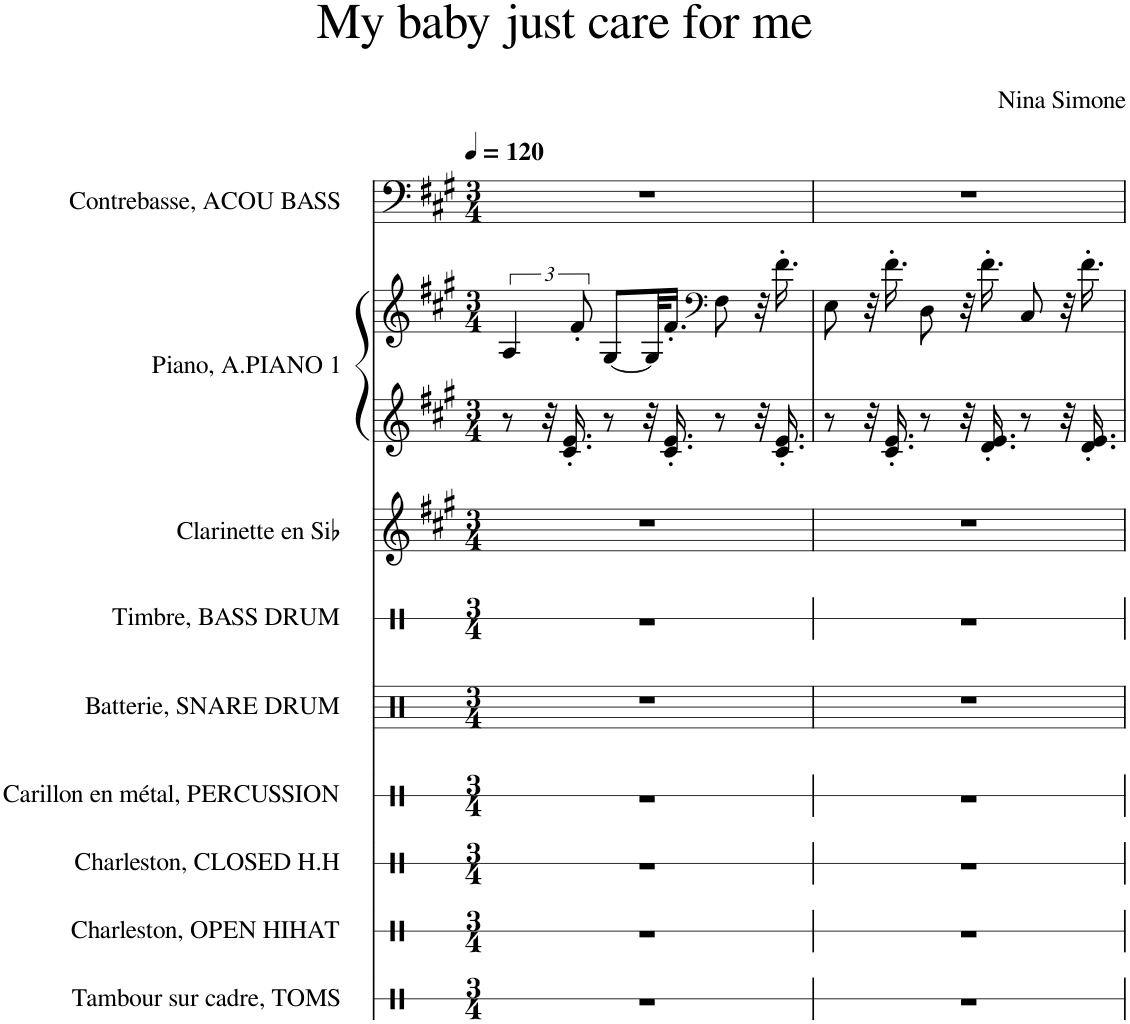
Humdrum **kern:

**kern	**kern	**kern	**kern	**kern	**kern	**kern	**kern	**kern	**kern
*part9	*part8	*part7	*part6	*part5	*part4	*part3	*part2	*part2	*part1
*staff10	*staff9	*staff8	*staff7	*staff6	*staff5	*staff4	*staff3	*staff2	*staff1
*I"Tambour sur cadre, TOMS	*I"Charleston, OPEN HIHAT	*I"Charleston, CLOSED H.H	*I"Carillon en métal, PERCUSSION	*I"Batterie, SNARE DRUM	*I"Timbre, BASS DRUM	*I"Clarinette en Sib	*I"Piano, A.PIANO 1	*	*I"Contrebasse, ACOU BASS
*I'T. cad.	*I'Charleston	*I'Charleston	*I'Car. mét.	*I'Bat.	*I'Tim.	*I'Clar. Sib	*I'Pia.	*	*I'Cb.
*stria1	*stria1	*stria1	*stria1	*	*stria1	*	*	*	*
*clefX	*clefX	*clefX	*clefX	*clefX	*clefX	*clefG2	*clefG2	*clefG2	*clefF4
*	*	*	*	*	*	*Trd1c2	*	*	*Trd7c12
*k[]	*k[]	*k[]	*k[]	*k[]	*k[]	*k[f#c#g#]	*k[f#c#g#]	*k[f#c#g#]	*k[f#c#g#]
*M3/4	*M3/4	*M3/4	*M3/4	*M3/4	*M3/4	*M3/4	*M3/4	*M3/4	*M3/4
*MM120	*MM120	*MM120	*MM120	*MM120	*MM120	*MM120	*MM120	*MM120	*MM120
=1	=1	=1	=1	=1	=1	=1	=1	=1	=1
2.r	2.r	2.r	2.r	2.r	2.r	2.r	8r	6A/	2.r
.	.	.	.	.	.	.	32r	.	.
.	.	.	.	.	.	.	16.c#/' 16.e/'	.	.
.	.	.	.	.	.	.	.	12f#'/	.
.	.	.	.	.	.	.	8r	[8G#/L	.
.	.	.	.	.	.	.	32r	32G#/KL]	.
.	.	.	.	.	.	.	16.c#/' 16.e/'	16.f#'/JJ	.
*	*	*	*	*	*	*	*	*clefF4	*
.	.	.	.	.	.	.	8r	8F#\	.
.	.	.	.	.	.	.	32r	32r	.
.	.	.	.	.	.	.	16.c#/' 16.e/'	16.f#'\	.
=2	=2	=2	=2	=2	=2	=2	=2	=2	=2
2.r	2.r	2.r	2.r	2.r	2.r	2.r	8r	8E\	2.r
.	.	.	.	.	.	.	32r	32r	.
.	.	.	.	.	.	.	16.c#/' 16.e/'	16.f#'\	.
.	.	.	.	.	.	.	8r	8D\	.
.	.	.	.	.	.	.	32r	32r	.
.	.	.	.	.	.	.	16.d/' 16.e/'	16.f#'\	.
.	.	.	.	.	.	.	8r	8C#/	.
.	.	.	.	.	.	.	32r	32r	.
.	.	.	.	.	.	.	16.d/' 16.e/'	16.f#'\	.
=	=	=	=	=	=	=	=	=	=
*-	*-	*-	*-	*-	*-	*-	*-	*-	*-
